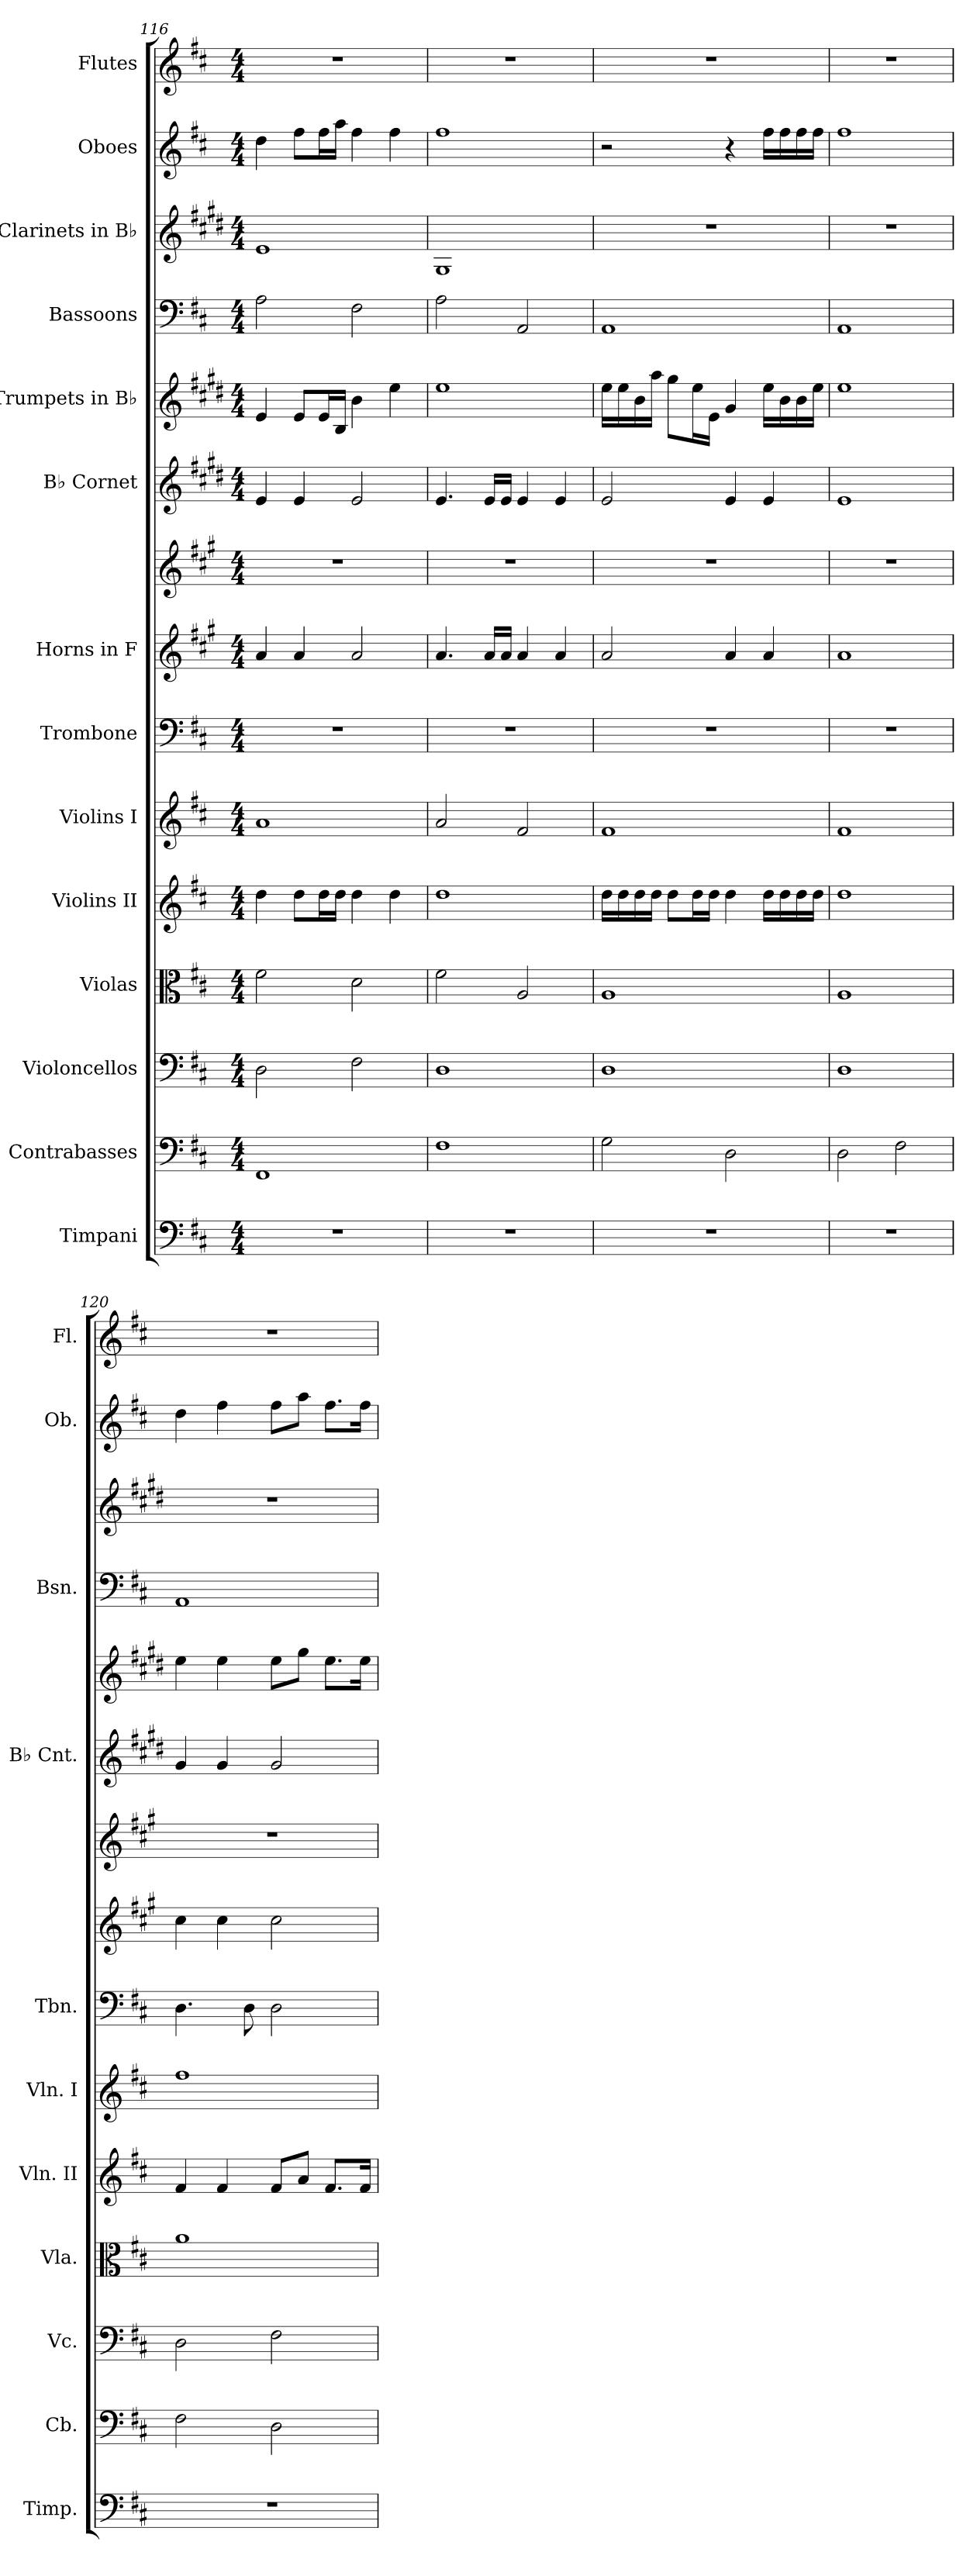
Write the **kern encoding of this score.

**kern	**kern	**kern	**kern	**kern	**kern	**kern	**kern	**kern	**kern	**kern	**kern	**kern	**kern	**kern
*part14	*part13	*part12	*part11	*part10	*part9	*part8	*part7	*part7	*part6	*part5	*part4	*part3	*part2	*part1
*staff15	*staff14	*staff13	*staff12	*staff11	*staff10	*staff9	*staff8	*staff7	*staff6	*staff5	*staff4	*staff3	*staff2	*staff1
*I"Timpani	*I"Contrabasses	*I"Violoncellos	*I"Violas	*I"Violins II	*I"Violins I	*I"Trombone	*I"Horns in F	*	*I"B♭ Cornet	*I"Trumpets in B♭	*I"Bassoons	*I"Clarinets in B♭	*I"Oboes	*I"Flutes
*I'Timp.	*I'Cb.	*I'Vc.	*I'Vla.	*I'Vln. II	*I'Vln. I	*I'Tbn.	*	*	*I'B♭ Cnt.	*	*I'Bsn.	*	*I'Ob.	*I'Fl.
!!LO:PB:g=z
*clefF4	*clefF4	*clefF4	*clefC3	*clefG2	*clefG2	*clefF4	*clefG2	*clefG2	*clefG2	*clefG2	*clefF4	*clefG2	*clefG2	*clefG2
*	*ITrd7c12	*	*	*	*	*	*ITrd4c7	*ITrd4c7	*ITrd1c2	*ITrd1c2	*	*ITrd1c2	*	*
*k[f#c#]	*k[f#c#]	*k[f#c#]	*k[f#c#]	*k[f#c#]	*k[f#c#]	*k[f#c#]	*k[f#c#]	*k[f#c#]	*k[f#c#]	*k[f#c#]	*k[f#c#]	*k[f#c#]	*k[f#c#]	*k[f#c#]
*M4/4	*M4/4	*M4/4	*M4/4	*M4/4	*M4/4	*M4/4	*M4/4	*M4/4	*M4/4	*M4/4	*M4/4	*M4/4	*M4/4	*M4/4
=116	=116	=116	=116	=116	=116	=116	=116	=116	=116	=116	=116	=116	=116	=116
1r	1FFF#	2D\	2f#\	4dd\	1a	1r	4d/	1r	4d/	4d/	2A\	1d	4dd\	1r
.	.	.	.	8dd\L	.	.	4d/	.	4d/	8d/L	.	.	8ff#\L	.
.	.	.	.	16dd\L	.	.	.	.	.	16d/L	.	.	16ff#\L	.
.	.	.	.	16dd\JJ	.	.	.	.	.	16A/JJ	.	.	16aa\JJ	.
.	.	2F#\	2d\	4dd\	.	.	2d/	.	2d/	4a\	2F#\	.	4ff#\	.
.	.	.	.	4dd\	.	.	.	.	.	4dd\	.	.	4ff#\	.
=117	=117	=117	=117	=117	=117	=117	=117	=117	=117	=117	=117	=117	=117	=117
1r	1FF#	1D	2f#\	1dd	2a/	1r	4.d/	1r	4.d/	1dd	2A\	1F#	1ff#	1r
.	.	.	.	.	.	.	16d/LL	.	16d/LL	.	.	.	.	.
.	.	.	.	.	.	.	16d/JJ	.	16d/JJ	.	.	.	.	.
.	.	.	2A/	.	2f#/	.	4d/	.	4d/	.	2AA/	.	.	.
.	.	.	.	.	.	.	4d/	.	4d/	.	.	.	.	.
=118	=118	=118	=118	=118	=118	=118	=118	=118	=118	=118	=118	=118	=118	=118
1r	2GG\	1D	1A	16dd\LL	1f#	1r	2d/	1r	2d/	16dd\LL	1AA	1r	2r	1r
.	.	.	.	16dd\	.	.	.	.	.	16dd\	.	.	.	.
.	.	.	.	16dd\	.	.	.	.	.	16a\	.	.	.	.
.	.	.	.	16dd\JJ	.	.	.	.	.	16gg\JJ	.	.	.	.
.	.	.	.	8dd\L	.	.	.	.	.	8ff#\L	.	.	.	.
.	.	.	.	16dd\L	.	.	.	.	.	16dd\L	.	.	.	.
.	.	.	.	16dd\JJ	.	.	.	.	.	16d\JJ	.	.	.	.
.	2DD\	.	.	4dd\	.	.	4d/	.	4d/	4f#/	.	.	4r	.
.	.	.	.	16dd\LL	.	.	4d/	.	4d/	16dd\LL	.	.	16ff#\LL	.
.	.	.	.	16dd\	.	.	.	.	.	16a\	.	.	16ff#\	.
.	.	.	.	16dd\	.	.	.	.	.	16a\	.	.	16ff#\	.
.	.	.	.	16dd\JJ	.	.	.	.	.	16dd\JJ	.	.	16ff#\JJ	.
=119	=119	=119	=119	=119	=119	=119	=119	=119	=119	=119	=119	=119	=119	=119
1r	2DD\	1D	1A	1dd	1f#	1r	1d	1r	1d	1dd	1AA	1r	1ff#	1r
.	2FF#\	.	.	.	.	.	.	.	.	.	.	.	.	.
=120	=120	=120	=120	=120	=120	=120	=120	=120	=120	=120	=120	=120	=120	=120
1r	2FF#\	2D\	1a	4f#/	1ff#	4.D\	4f#\	1r	4f#/	4dd\	1AA	1r	4dd\	1r
.	.	.	.	4f#/	.	.	4f#\	.	4f#/	4dd\	.	.	4ff#\	.
.	.	.	.	.	.	8D\	.	.	.	.	.	.	.	.
.	2DD\	2F#\	.	8f#/L	.	2D\	2f#\	.	2f#/	8dd\L	.	.	8ff#\L	.
.	.	.	.	8a/J	.	.	.	.	.	8ff#\J	.	.	8aa\J	.
.	.	.	.	8.f#/L	.	.	.	.	.	8.dd\L	.	.	8.ff#\L	.
.	.	.	.	16f#/Jk	.	.	.	.	.	16dd\Jk	.	.	16ff#\Jk	.
=	=	=	=	=	=	=	=	=	=	=	=	=	=	=
*-	*-	*-	*-	*-	*-	*-	*-	*-	*-	*-	*-	*-	*-	*-
